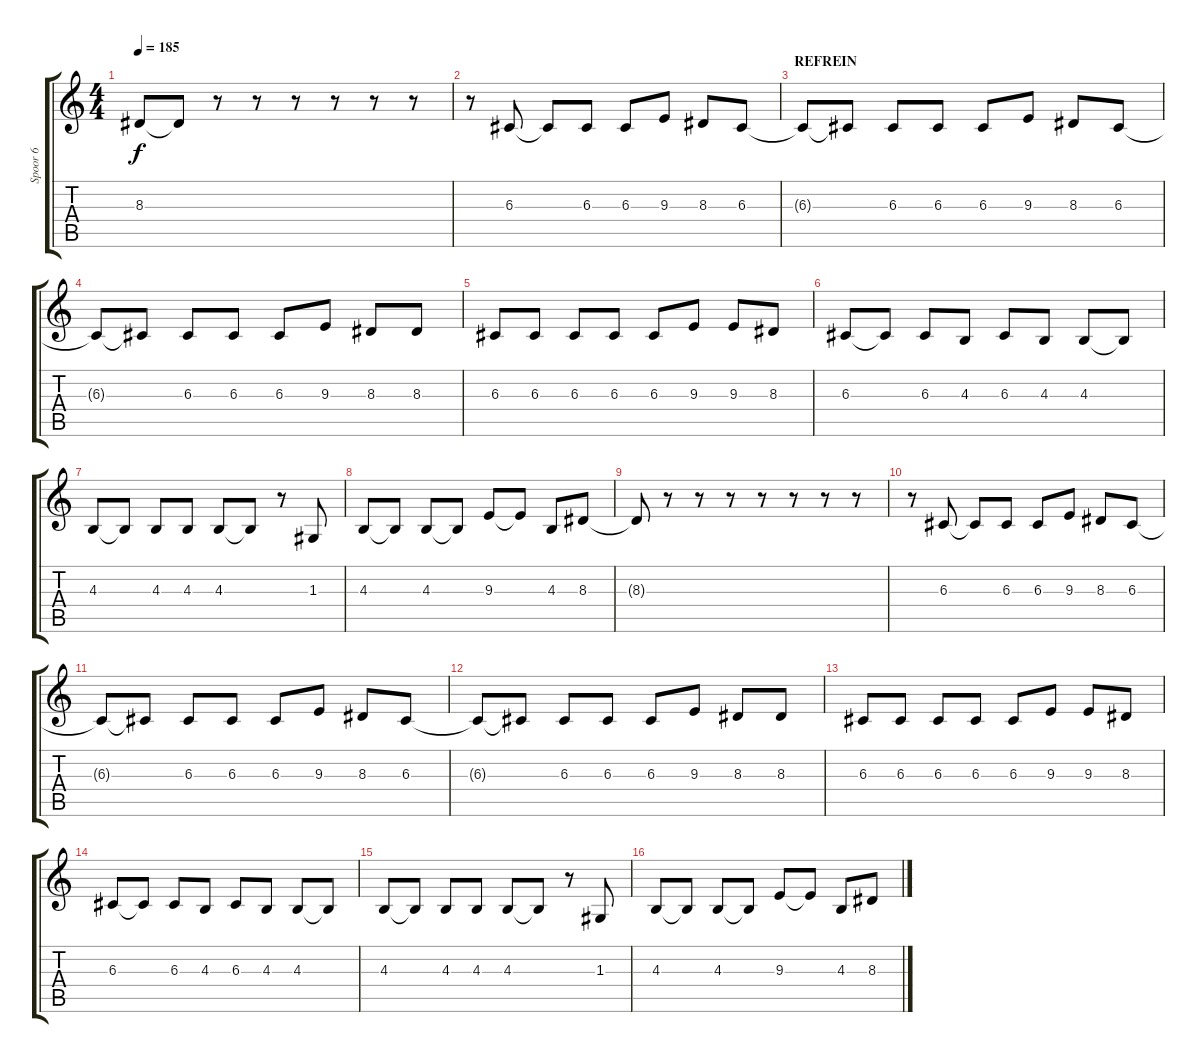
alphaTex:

\track ("Spoor 6" "Spoor 6") {instrument altosax}
\staff {score tabs}
\tuning (E4 B3 G3 D3 A2 E2) {hide}
\ts (4 4)
\tempo 185
\clef g2
\ks c
8.3{t}.8{dy f} 8.3{t}.8 r.8 r.8 r.8 r.8 r.8 r.8 |
r.8 6.3.8 6.3{t}.8 6.3.8 6.3.8 9.3.8 8.3.8 6.3.8 |
\section ("" "REFREIN")
6.3{t}.8 6.3{t}.8 6.3.8 6.3.8 6.3.8 9.3.8 8.3.8 6.3.8 |
6.3{t}.8 6.3{t}.8 6.3.8 6.3.8 6.3.8 9.3.8 8.3.8 8.3.8 |
6.3.8 6.3.8 6.3.8 6.3.8 6.3.8 9.3.8 9.3.8 8.3.8 |
6.3.8 6.3{t}.8 6.3.8 4.3.8 6.3.8 4.3.8 4.3.8 4.3{t}.8 |
4.3.8 4.3{t}.8 4.3.8 4.3.8 4.3.8 4.3{t}.8 r.8 1.3.8 |
4.3.8 4.3{t}.8 4.3.8 4.3{t}.8 9.3.8 9.3{t}.8 4.3.8 8.3.8 |
8.3{t}.8 r.8 r.8 r.8 r.8 r.8 r.8 r.8 |
r.8 6.3.8 6.3{t}.8 6.3.8 6.3.8 9.3.8 8.3.8 6.3.8 |
6.3{t}.8 6.3{t}.8 6.3.8 6.3.8 6.3.8 9.3.8 8.3.8 6.3.8 |
6.3{t}.8 6.3{t}.8 6.3.8 6.3.8 6.3.8 9.3.8 8.3.8 8.3.8 |
6.3.8 6.3.8 6.3.8 6.3.8 6.3.8 9.3.8 9.3.8 8.3.8 |
6.3.8 6.3{t}.8 6.3.8 4.3.8 6.3.8 4.3.8 4.3.8 4.3{t}.8 |
4.3.8 4.3{t}.8 4.3.8 4.3.8 4.3.8 4.3{t}.8 r.8 1.3.8 |
4.3.8 4.3{t}.8 4.3.8 4.3{t}.8 9.3.8 9.3{t}.8 4.3.8 8.3.8
